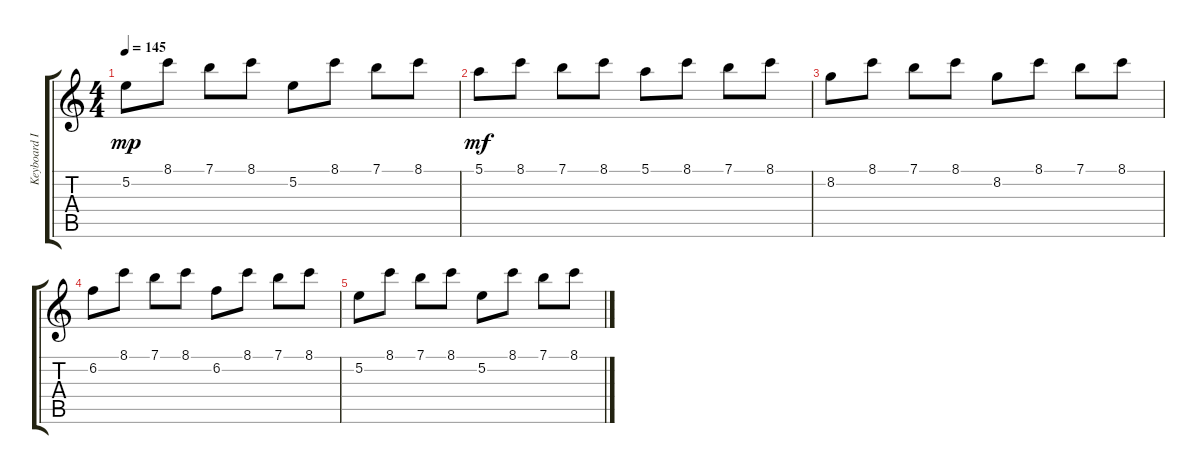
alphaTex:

\track ("Keyboard III" "Keyboard I") {instrument acousticguitarsteel}
\staff {score tabs}
\tuning (E4 B3 G3 D3 A2 E2) {hide}
\ts (4 4)
\tempo 145
\clef g2
\ks c
5.2.8{dy mp} 8.1.8 7.1.8 8.1.8 5.2.8 8.1.8 7.1.8 8.1.8 |
5.1.8{dy mf} 8.1.8 7.1.8 8.1.8 5.1.8 8.1.8 7.1.8 8.1.8 |
8.2.8 8.1.8 7.1.8 8.1.8 8.2.8 8.1.8 7.1.8 8.1.8 |
6.2.8 8.1.8 7.1.8 8.1.8 6.2.8 8.1.8 7.1.8 8.1.8 |
5.2.8 8.1.8 7.1.8 8.1.8 5.2.8 8.1.8 7.1.8 8.1.8
